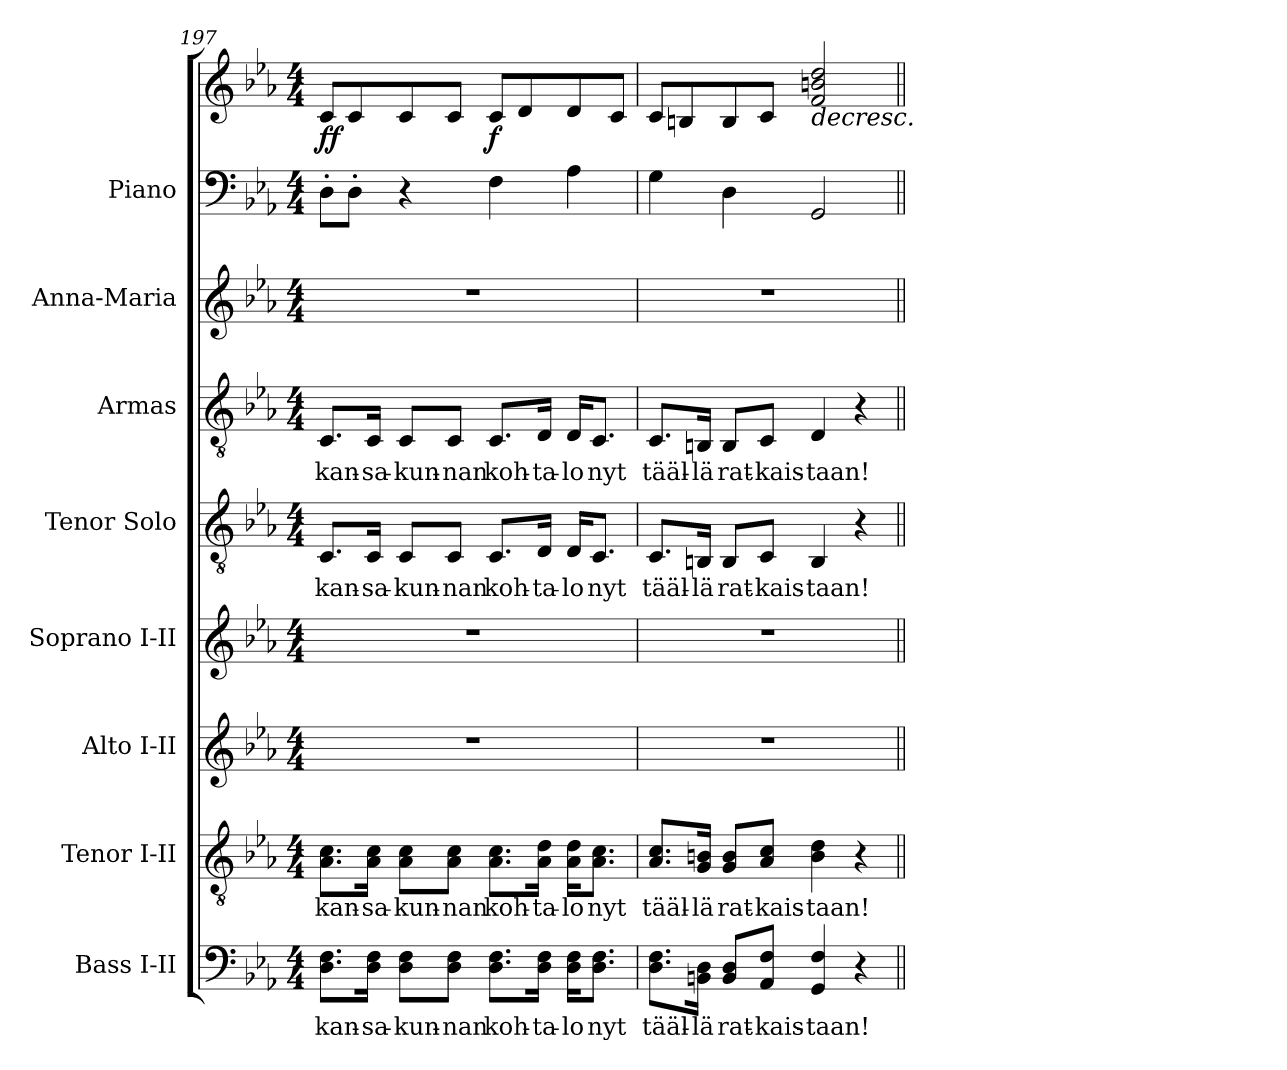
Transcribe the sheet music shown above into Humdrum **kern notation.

**kern	**text	**kern	**text	**kern	**kern	**kern	**text	**kern	**text	**kern	**kern	**kern	**dynam
*part8	*part8	*part7	*part7	*part6	*part5	*part4	*part4	*part3	*part3	*part2	*part1	*part1	*part1
*staff9	*staff9	*staff8	*staff8	*staff7	*staff6	*staff5	*staff5	*staff4	*staff4	*staff3	*staff2	*staff1	*staff1/2
*I"Bass I-II	*	*I"Tenor I-II	*	*I"Alto I-II	*I"Soprano I-II	*I"Tenor Solo	*	*I"Armas	*	*I"Anna-Maria	*I"Piano	*	*
*I'B.	*	*I'T.	*	*I'A.	*I'S.	*I'T. Solo	*	*I'Armas	*	*I'A-M	*I'Pno.	*	*
*clefF4	*	*clefGv2	*	*clefG2	*clefG2	*clefGv2	*	*clefGv2	*	*clefG2	*clefF4	*clefG2	*
*	*	*ITrd7c12	*	*	*	*ITrd7c12	*	*ITrd7c12	*	*	*	*	*
*k[b-e-a-]	*	*k[b-e-a-]	*	*k[b-e-a-]	*k[b-e-a-]	*k[b-e-a-]	*	*k[b-e-a-]	*	*k[b-e-a-]	*k[b-e-a-]	*k[b-e-a-]	*
*E-:	*	*E-:	*	*E-:	*E-:	*E-:	*	*E-:	*	*E-:	*E-:	*E-:	*
*M4/4	*	*M4/4	*	*M4/4	*M4/4	*M4/4	*	*M4/4	*	*M4/4	*M4/4	*M4/4	*
=197	=197	=197	=197	=197	=197	=197	=197	=197	=197	=197	=197	=197	=197
!	!LO:LY:b:color=#000000	!	!	!	!	!	!	!	!	!	!	!	!
!	!	!	!LO:LY:b:color=#000000	!	!	!	!	!	!	!	!	!	!
!	!	!	!	!	!	!	!LO:LY:b:color=#000000	!	!	!	!	!	!
!	!	!	!	!	!	!	!	!	!LO:LY:b:color=#000000	!	!	!	!
8.Di\ 8.FiL	kan-	8.AA-i\ 8.CiL	kan-	1r	1r	8.CCi/L	kan-	8.CCi/L	kan-	1r	8D'i\L	8ci/L	ff
.	.	.	.	.	.	.	.	.	.	.	8D'i\J	8ci/	.
!	!LO:LY:b:color=#000000	!	!	!	!	!	!	!	!	!	!	!	!
!	!	!	!LO:LY:b:color=#000000	!	!	!	!	!	!	!	!	!	!
!	!	!	!	!	!	!	!LO:LY:b:color=#000000	!	!	!	!	!	!
!	!	!	!	!	!	!	!	!	!LO:LY:b:color=#000000	!	!	!	!
16Di\ 16FiJk	-sa-	16AA-i\ 16CiJk	-sa-	.	.	16CCi/Jk	-sa-	16CCi/Jk	-sa-	.	.	.	.
!	!LO:LY:b:color=#000000	!	!	!	!	!	!	!	!	!	!	!	!
!	!	!	!LO:LY:b:color=#000000	!	!	!	!	!	!	!	!	!	!
!	!	!	!	!	!	!	!LO:LY:b:color=#000000	!	!	!	!	!	!
!	!	!	!	!	!	!	!	!	!LO:LY:b:color=#000000	!	!	!	!
8Di\ 8FiL	-kun-	8AA-i\ 8CiL	-kun-	.	.	8CCi/L	-kun-	8CCi/L	-kun-	.	4r	8ci/	.
!	!LO:LY:b:color=#000000	!	!	!	!	!	!	!	!	!	!	!	!
!	!	!	!LO:LY:b:color=#000000	!	!	!	!	!	!	!	!	!	!
!	!	!	!	!	!	!	!LO:LY:b:color=#000000	!	!	!	!	!	!
!	!	!	!	!	!	!	!	!	!LO:LY:b:color=#000000	!	!	!	!
8Di\ 8FiJ	-nan	8AA-i\ 8CiJ	-nan	.	.	8CCi/J	-nan	8CCi/J	-nan	.	.	8ci/J	.
!	!LO:LY:b:color=#000000	!	!	!	!	!	!	!	!	!	!	!	!
!	!	!	!LO:LY:b:color=#000000	!	!	!	!	!	!	!	!	!	!
!	!	!	!	!	!	!	!LO:LY:b:color=#000000	!	!	!	!	!	!
!	!	!	!	!	!	!	!	!	!LO:LY:b:color=#000000	!	!	!	!
8.Di\ 8.FiL	koh-	8.AA-i\ 8.CiL	koh-	.	.	8.CCi/L	koh-	8.CCi/L	koh-	.	4Fi\	8ci/L	f
.	.	.	.	.	.	.	.	.	.	.	.	8di/	.
!	!LO:LY:b:color=#000000	!	!	!	!	!	!	!	!	!	!	!	!
!	!	!	!LO:LY:b:color=#000000	!	!	!	!	!	!	!	!	!	!
!	!	!	!	!	!	!	!LO:LY:b:color=#000000	!	!	!	!	!	!
!	!	!	!	!	!	!	!	!	!LO:LY:b:color=#000000	!	!	!	!
16Di\ 16FiJk	-ta-	16AA-i\ 16DiJk	-ta-	.	.	16DDi/Jk	-ta-	16DDi/Jk	-ta-	.	.	.	.
!	!LO:LY:b:color=#000000	!	!	!	!	!	!	!	!	!	!	!	!
!	!	!	!LO:LY:b:color=#000000	!	!	!	!	!	!	!	!	!	!
!	!	!	!	!	!	!	!LO:LY:b:color=#000000	!	!	!	!	!	!
!	!	!	!	!	!	!	!	!	!LO:LY:b:color=#000000	!	!	!	!
16Di\ 16FiKL	-lo	16AA-i\ 16DiKL	-lo	.	.	16DDi/KL	-lo	16DDi/KL	-lo	.	4A-i\	8di/	.
!	!LO:LY:b:color=#000000	!	!	!	!	!	!	!	!	!	!	!	!
!	!	!	!LO:LY:b:color=#000000	!	!	!	!	!	!	!	!	!	!
!	!	!	!	!	!	!	!LO:LY:b:color=#000000	!	!	!	!	!	!
!	!	!	!	!	!	!	!	!	!LO:LY:b:color=#000000	!	!	!	!
8.Di\ 8.FiJ	nyt	8.AA-i\ 8.CiJ	nyt	.	.	8.CCi/J	nyt	8.CCi/J	nyt	.	.	.	.
.	.	.	.	.	.	.	.	.	.	.	.	8ci/J	.
=198	=198	=198	=198	=198	=198	=198	=198	=198	=198	=198	=198	=198	=198
!	!LO:LY:b:color=#000000	!	!	!	!	!	!	!	!	!	!	!	!
!	!	!	!LO:LY:b:color=#000000	!	!	!	!	!	!	!	!	!	!
!	!	!	!	!	!	!	!LO:LY:b:color=#000000	!	!	!	!	!	!
!	!	!	!	!	!	!	!	!	!LO:LY:b:color=#000000	!	!	!	!
8.Di\ 8.FiL	tääl-	8.AA-i/ 8.CiL	tääl-	1r	1r	8.CCi/L	tääl-	8.CCi/L	tääl-	1r	4Gi\	8ci/L	.
.	.	.	.	.	.	.	.	.	.	.	.	8Bni/	.
!	!LO:LY:b:color=#000000	!	!	!	!	!	!	!	!	!	!	!	!
!	!	!	!LO:LY:b:color=#000000	!	!	!	!	!	!	!	!	!	!
!	!	!	!	!	!	!	!LO:LY:b:color=#000000	!	!	!	!	!	!
!	!	!	!	!	!	!	!	!	!LO:LY:b:color=#000000	!	!	!	!
16BBni\ 16DiJk	-lä	16GGi/ 16BBniJk	-lä	.	.	16BBBni/Jk	-lä	16BBBni/Jk	-lä	.	.	.	.
!	!LO:LY:b:color=#000000	!	!	!	!	!	!	!	!	!	!	!	!
!	!	!	!LO:LY:b:color=#000000	!	!	!	!	!	!	!	!	!	!
!	!	!	!	!	!	!	!LO:LY:b:color=#000000	!	!	!	!	!	!
!	!	!	!	!	!	!	!	!	!LO:LY:b:color=#000000	!	!	!	!
8BBi/ 8DiL	rat-	8GGi/ 8BBiL	rat-	.	.	8BBBi/L	rat-	8BBBi/L	rat-	.	4Di\	8Bi/	]
!	!LO:LY:b:color=#000000	!	!	!	!	!	!	!	!	!	!	!	!
!	!	!	!LO:LY:b:color=#000000	!	!	!	!	!	!	!	!	!	!
!	!	!	!	!	!	!	!LO:LY:b:color=#000000	!	!	!	!	!	!
!	!	!	!	!	!	!	!	!	!LO:LY:b:color=#000000	!	!	!	!
8AA-i/ 8FiJ	-kais-	8AA-i/ 8CiJ	-kais-	.	.	8CCi/J	-kais-	8CCi/J	-kais-	.	.	8ci/J	.
!	!LO:LY:b:color=#000000	!	!	!	!	!	!	!	!	!	!	!	!
!	!	!	!LO:LY:b:color=#000000	!	!	!	!	!	!	!	!	!	!
!	!	!	!	!	!	!	!LO:LY:b:color=#000000	!	!	!	!	!	!
!	!	!	!	!	!	!	!	!	!LO:LY:b:color=#000000	!	!	!	!LO:HP:b
4GGi/ 4Fi	-taan!	4BBi\ 4Di	-taan!	.	.	4BBBi/	-taan!	4DDi/	-taan!	.	2GGi/	2fi/ 2bni 2ddi	>
4r	.	4r	.	.	.	4r	.	4r	.	.	.	.	.
=||	=||	=||	=||	=||	=||	=||	=||	=||	=||	=||	=||	=||	=||
*-	*-	*-	*-	*-	*-	*-	*-	*-	*-	*-	*-	*-	*-
